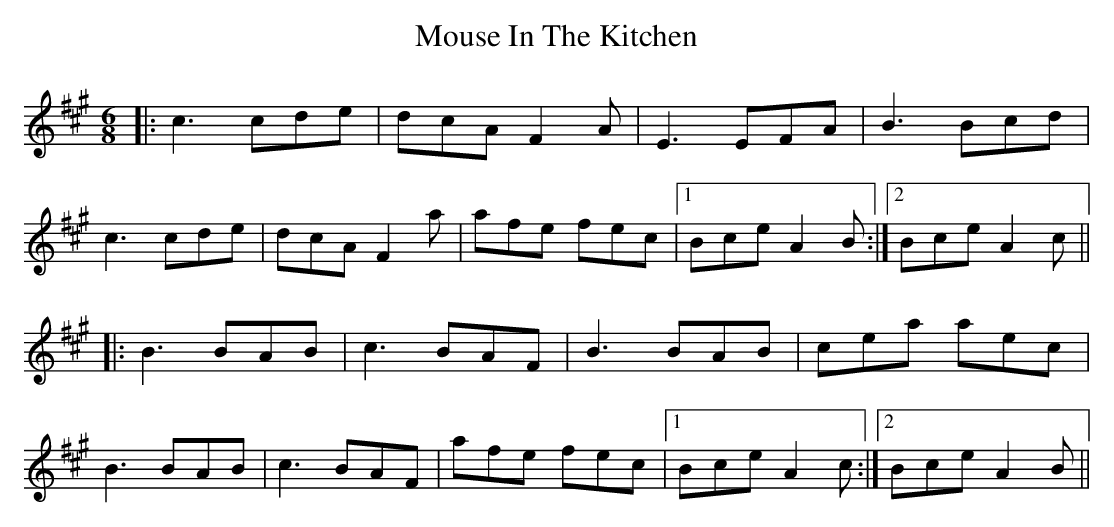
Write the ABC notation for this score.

X:1
T: Mouse In The Kitchen
M: 6/8
L: 1/8
K: Amaj
K: Amaj
|:c3 cde|dcA F2A|E3 EFA|B3 Bcd|
c3 cde|dcA F2a|afe fec|1 Bce A2B:|2 Bce A2c||
|:B3 BAB|c3 BAF|B3 BAB|cea aec|
B3 BAB|c3 BAF|afe fec|1 Bce A2c:|2 Bce A2B||
